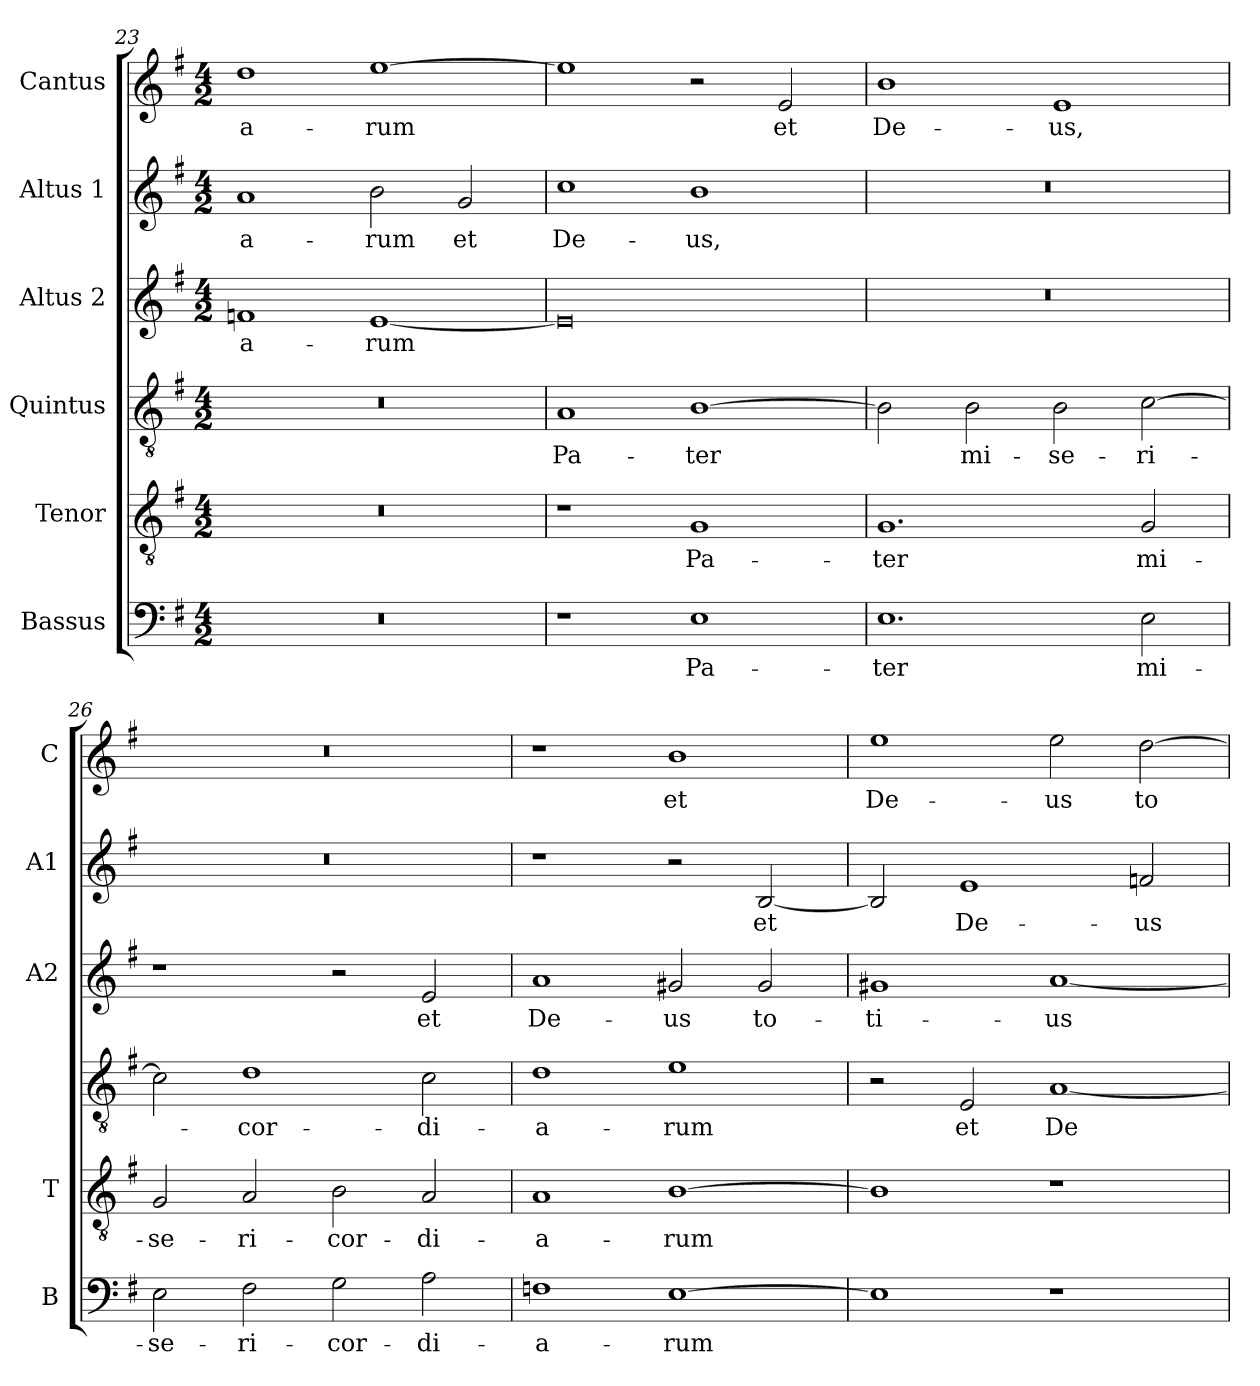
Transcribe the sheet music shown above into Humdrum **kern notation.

**kern	**text	**kern	**text	**kern	**text	**kern	**text	**kern	**text	**kern	**text
*part6	*part6	*part5	*part5	*part4	*part4	*part3	*part3	*part2	*part2	*part1	*part1
*staff6	*staff6	*staff5	*staff5	*staff4	*staff4	*staff3	*staff3	*staff2	*staff2	*staff1	*staff1
*I"Bassus	*	*I"Tenor	*	*I"Quintus	*	*I"Altus 2	*	*I"Altus 1	*	*I"Cantus	*
*I'B	*	*I'T	*	*	*	*I'A2	*	*I'A1	*	*I'C	*
*clefF4	*	*clefGv2	*	*clefGv2	*	*clefG2	*	*clefG2	*	*clefG2	*
*k[f#]	*	*k[f#]	*	*k[f#]	*	*k[f#]	*	*k[f#]	*	*k[f#]	*
*G:	*	*G:	*	*G:	*	*G:	*	*G:	*	*G:	*
*M4/2	*	*M4/2	*	*M4/2	*	*M4/2	*	*M4/2	*	*M4/2	*
=23	=23	=23	=23	=23	=23	=23	=23	=23	=23	=23	=23
!	!	!	!	!	!	!	!LO:LY:b	!	!LO:LY:b	!	!LO:LY:b
0r	.	0r	.	0r	.	1fn	-a-	1a	-a-	1dd	-a-
!	!	!	!	!	!	!	!LO:LY:b	!	!LO:LY:b	!	!LO:LY:b
.	.	.	.	.	.	[1e	-rum	2b\	-rum	[1ee	-rum
!	!	!	!	!	!	!	!	!	!LO:LY:b	!	!
.	.	.	.	.	.	.	.	2g/	et	.	.
=24	=24	=24	=24	=24	=24	=24	=24	=24	=24	=24	=24
!	!	!	!	!	!LO:LY:b	!	!	!	!LO:LY:b	!	!
1r	.	1r	.	1A	Pa-	0e]	.	1cc	De-	1ee]	.
!	!LO:LY:b	!	!LO:LY:b	!	!LO:LY:b	!	!	!	!LO:LY:b	!	!
1E	Pa-	1G	Pa-	[1B	-ter	.	.	1b	-us,	2r	.
!	!	!	!	!	!	!	!	!	!	!	!LO:LY:b
.	.	.	.	.	.	.	.	.	.	2e/	et
!!LO:LB:g=z
=25	=25	=25	=25	=25	=25	=25	=25	=25	=25	=25	=25
!	!LO:LY:b	!	!LO:LY:b	!	!	!	!	!	!	!	!LO:LY:b
1.E	-ter	1.G	-ter	2B\]	.	0r	.	0r	.	1b	De-
!	!	!	!	!	!LO:LY:b	!	!	!	!	!	!
.	.	.	.	2B\	mi-	.	.	.	.	.	.
!	!	!	!	!	!LO:LY:b	!	!	!	!	!	!LO:LY:b
.	.	.	.	2B\	-se-	.	.	.	.	1e	-us,
!	!LO:LY:b	!	!LO:LY:b	!	!LO:LY:b	!	!	!	!	!	!
2E\	mi-	2G/	mi-	[2c\	-ri-	.	.	.	.	.	.
=26	=26	=26	=26	=26	=26	=26	=26	=26	=26	=26	=26
!	!LO:LY:b	!	!LO:LY:b	!	!	!	!	!	!	!	!
2E\	-se-	2G/	-se-	2c\]	.	1r	.	0r	.	0r	.
!	!LO:LY:b	!	!LO:LY:b	!	!LO:LY:b	!	!	!	!	!	!
2F#\	-ri-	2A/	-ri-	1d	-cor-	.	.	.	.	.	.
!	!LO:LY:b	!	!LO:LY:b	!	!	!	!	!	!	!	!
2G\	-cor-	2B\	-cor-	.	.	2r	.	.	.	.	.
!	!LO:LY:b	!	!LO:LY:b	!	!LO:LY:b	!	!LO:LY:b	!	!	!	!
2A\	-di-	2A/	-di-	2c\	-di-	2e/	et	.	.	.	.
=27	=27	=27	=27	=27	=27	=27	=27	=27	=27	=27	=27
!	!LO:LY:b	!	!LO:LY:b	!	!LO:LY:b	!	!LO:LY:b	!	!	!	!
1Fn	-a-	1A	-a-	1d	-a-	1a	De-	1r	.	1r	.
!	!LO:LY:b	!	!LO:LY:b	!	!LO:LY:b	!	!LO:LY:b	!	!	!	!LO:LY:b
[1E	-rum	[1B	-rum	1e	-rum	2g#X/	-us	2r	.	1b	et
!	!	!	!	!	!	!	!LO:LY:b	!	!LO:LY:b	!	!
.	.	.	.	.	.	2g#/	to-	[2B/	et	.	.
=28	=28	=28	=28	=28	=28	=28	=28	=28	=28	=28	=28
!	!	!	!	!	!	!	!LO:LY:b	!	!	!	!LO:LY:b
1E]	.	1B]	.	2r	.	1g#X	-ti-	2B/]	.	1ee	De-
!	!	!	!	!	!LO:LY:b	!	!	!	!LO:LY:b	!	!
.	.	.	.	2E/	et	.	.	1e	De-	.	.
!	!	!	!	!	!LO:LY:b	!	!LO:LY:b	!	!	!	!LO:LY:b
1r	.	1r	.	[1A	De-	[1a	-us	.	.	2ee\	-us
!	!	!	!	!	!	!	!	!	!LO:LY:b	!	!LO:LY:b
.	.	.	.	.	.	.	.	2fn/	-us	[2dd\	to-
=	=	=	=	=	=	=	=	=	=	=	=
*-	*-	*-	*-	*-	*-	*-	*-	*-	*-	*-	*-
